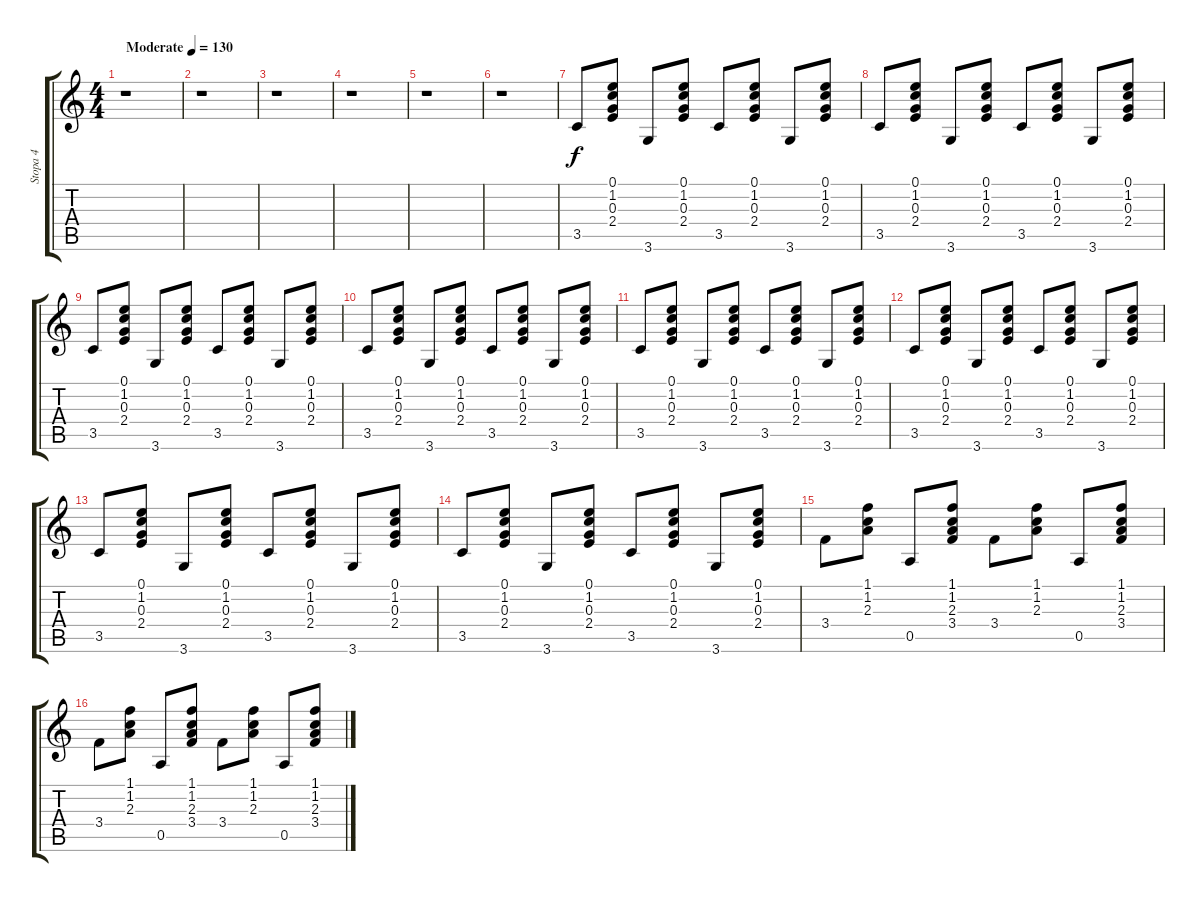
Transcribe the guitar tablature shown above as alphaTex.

\track ("Stopa 4" "Stopa 4") {instrument acousticguitarsteel}
\staff {score tabs}
\tuning (E4 B3 G3 D3 A2 E2) {hide}
\ts (4 4)
\tempo (130 "Moderate")
\clef g2
\ks c
r.1{dy f instrument acousticguitarsteel} |
r.1 |
r.1 |
r.1 |
r.1 |
r.1 |
3.5.8{volume 6} (0.1 1.2 0.3 2.4).8{volume 6} 3.6.8{volume 7} (0.1 1.2 0.3 2.4).8{volume 8} 3.5.8 (0.1 1.2 0.3 2.4).8{volume 9} 3.6.8 (0.1 1.2 0.3 2.4).8 |
3.5.8 (0.1 1.2 0.3 2.4).8 3.6.8 (0.1 1.2 0.3 2.4).8 3.5.8 (0.1 1.2 0.3 2.4).8 3.6.8 (0.1 1.2 0.3 2.4).8 |
3.5.8 (0.1 1.2 0.3 2.4).8 3.6.8 (0.1 1.2 0.3 2.4).8 3.5.8 (0.1 1.2 0.3 2.4).8 3.6.8 (0.1 1.2 0.3 2.4).8 |
3.5.8 (0.1 1.2 0.3 2.4).8 3.6.8 (0.1 1.2 0.3 2.4).8 3.5.8 (0.1 1.2 0.3 2.4).8 3.6.8 (0.1 1.2 0.3 2.4).8 |
3.5.8 (0.1 1.2 0.3 2.4).8 3.6.8 (0.1 1.2 0.3 2.4).8 3.5.8 (0.1 1.2 0.3 2.4).8 3.6.8 (0.1 1.2 0.3 2.4).8 |
3.5.8 (0.1 1.2 0.3 2.4).8 3.6.8 (0.1 1.2 0.3 2.4).8 3.5.8 (0.1 1.2 0.3 2.4).8 3.6.8 (0.1 1.2 0.3 2.4).8 |
3.5.8 (0.1 1.2 0.3 2.4).8 3.6.8 (0.1 1.2 0.3 2.4).8 3.5.8 (0.1 1.2 0.3 2.4).8 3.6.8 (0.1 1.2 0.3 2.4).8 |
3.5.8 (0.1 1.2 0.3 2.4).8 3.6.8 (0.1 1.2 0.3 2.4).8 3.5.8 (0.1 1.2 0.3 2.4).8 3.6.8 (0.1 1.2 0.3 2.4).8 |
3.4.8 (1.1 1.2 2.3).8 0.5.8 (1.1 1.2 2.3 3.4).8 3.4.8 (1.1 1.2 2.3).8 0.5.8 (1.1 1.2 2.3 3.4).8 |
3.4.8 (1.1 1.2 2.3).8 0.5.8 (1.1 1.2 2.3 3.4).8 3.4.8 (1.1 1.2 2.3).8 0.5.8 (1.1 1.2 2.3 3.4).8
